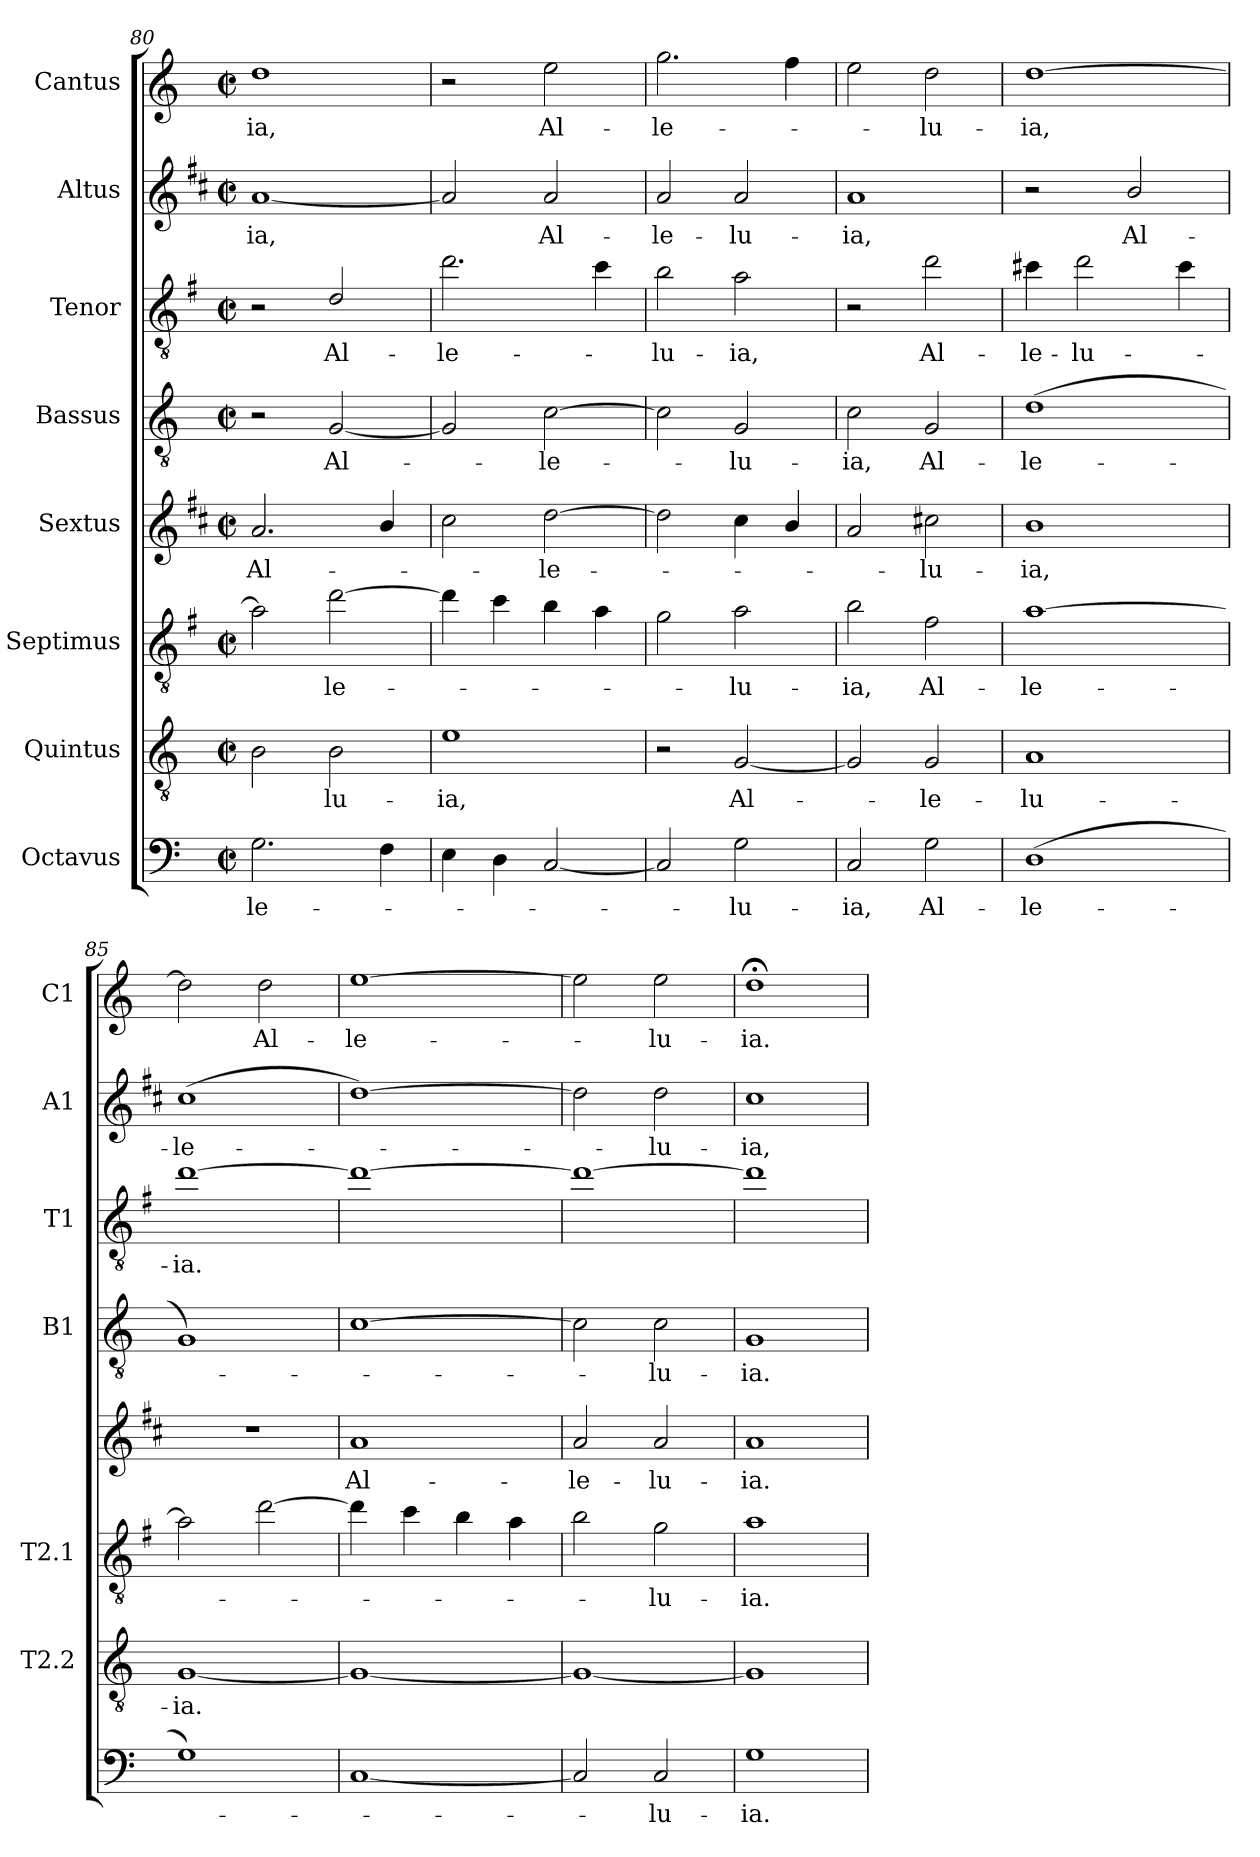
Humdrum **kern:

**kern	**text	**kern	**text	**kern	**text	**kern	**text	**kern	**text	**kern	**text	**kern	**text	**kern	**text
*part8	*part8	*part7	*part7	*part6	*part6	*part5	*part5	*part4	*part4	*part3	*part3	*part2	*part2	*part1	*part1
*staff8	*staff8	*staff7	*staff7	*staff6	*staff6	*staff5	*staff5	*staff4	*staff4	*staff3	*staff3	*staff2	*staff2	*staff1	*staff1
*I"Octavus	*	*I"Quintus	*	*I"Septimus	*	*I"Sextus	*	*I"Bassus	*	*I"Tenor	*	*I"Altus	*	*I"Cantus	*
*	*	*I'T2.2	*	*I'T2.1	*	*	*	*I'B1	*	*I'T1	*	*I'A1	*	*I'C1	*
*clefF4	*	*clefGv2	*	*clefGv2	*	*clefG2	*	*clefGv2	*	*clefGv2	*	*clefG2	*	*clefG2	*
*	*	*	*	*ITrd4c7	*	*ITrd1c2	*	*	*	*ITrd4c7	*	*ITrd1c2	*	*	*
*k[]	*	*k[]	*	*k[]	*	*k[]	*	*k[]	*	*k[]	*	*k[]	*	*k[]	*
*C:	*	*C:	*	*C:	*	*C:	*	*C:	*	*C:	*	*C:	*	*C:	*
*M2/2	*	*M2/2	*	*M2/2	*	*M2/2	*	*M2/2	*	*M2/2	*	*M2/2	*	*M2/2	*
*met(c|)	*	*met(c|)	*	*met(c|)	*	*met(c|)	*	*met(c|)	*	*met(c|)	*	*met(c|)	*	*met(c|)	*
=80	=80	=80	=80	=80	=80	=80	=80	=80	=80	=80	=80	=80	=80	=80	=80
!	!LO:LY:b	!	!	!	!	!	!LO:LY:b	!	!	!	!	!	!LO:LY:b	!	!LO:LY:b
2.G\	-le-	2B\	.	2d\]	.	2.g/	Al-	2r	.	2r	.	[1g	-ia,	1dd	-ia,
!	!	!	!LO:LY:b	!	!LO:LY:b	!	!	!	!LO:LY:b	!	!LO:LY:b	!	!	!	!
.	.	2B\	-lu-	[2g\	-le-	.	.	[2G/	Al-	2G/	Al-	.	.	.	.
4F\	.	.	.	.	.	4a/	.	.	.	.	.	.	.	.	.
=81	=81	=81	=81	=81	=81	=81	=81	=81	=81	=81	=81	=81	=81	=81	=81
!	!	!	!LO:LY:b	!	!	!	!	!	!	!	!LO:LY:b	!	!	!	!
4E\	.	1e	-ia,	4g\]	.	2b\	.	2G/]	.	2.g\	-le-	2g/]	.	2r	.
4D\	.	.	.	4f\	.	.	.	.	.	.	.	.	.	.	.
!	!	!	!	!	!	!	!LO:LY:b	!	!LO:LY:b	!	!	!	!LO:LY:b	!	!LO:LY:b
[2C/	.	.	.	4e\	.	[2cc\	-le-	[2c\	-le-	.	.	2g/	Al-	2ee\	Al-
.	.	.	.	4d\	.	.	.	.	.	4f\	.	.	.	.	.
=82	=82	=82	=82	=82	=82	=82	=82	=82	=82	=82	=82	=82	=82	=82	=82
!	!	!	!	!	!	!	!	!	!	!	!LO:LY:b	!	!LO:LY:b	!	!LO:LY:b
2C/]	.	2r	.	2c\	.	2cc\]	.	2c\]	.	2e\	-lu-	2g/	-le-	2.gg\	-le-
!	!LO:LY:b	!	!LO:LY:b	!	!LO:LY:b	!	!	!	!LO:LY:b	!	!LO:LY:b	!	!LO:LY:b	!	!
2G\	-lu-	[2G/	Al-	2d\	-lu-	4b\	.	2G/	-lu-	2d\	-ia,	2g/	-lu-	.	.
.	.	.	.	.	.	4a/	.	.	.	.	.	.	.	4ff\	.
=83	=83	=83	=83	=83	=83	=83	=83	=83	=83	=83	=83	=83	=83	=83	=83
!	!LO:LY:b	!	!	!	!LO:LY:b	!	!	!	!LO:LY:b	!	!	!	!LO:LY:b	!	!
2C/	-ia,	2G/]	.	2e\	-ia,	2g/	.	2c\	-ia,	2r	.	1g	-ia,	2ee\	.
!	!LO:LY:b	!	!LO:LY:b	!	!LO:LY:b	!	!LO:LY:b	!	!LO:LY:b	!	!LO:LY:b	!	!	!	!LO:LY:b
2G\	Al-	2G/	-le-	2B\	Al-	2bni\	-lu-	2G/	Al-	2g\	Al-	.	.	2dd\	-lu-
!!LO:PB:g=z
=84	=84	=84	=84	=84	=84	=84	=84	=84	=84	=84	=84	=84	=84	=84	=84
!	!LO:LY:b	!	!LO:LY:b	!	!LO:LY:b	!	!LO:LY:b	!	!LO:LY:b	!	!LO:LY:b	!	!	!	!LO:LY:b
(>1D	-le-	1A	-lu-	[1d	-le-	1a	-ia,	(>1d	-le-	4f#X\	-le-	2r	.	[1dd	-ia,
!	!	!	!	!	!	!	!	!	!	!	!LO:LY:b	!	!	!	!
.	.	.	.	.	.	.	.	.	.	2g\	-lu-	.	.	.	.
!	!	!	!	!	!	!	!	!	!	!	!	!	!LO:LY:b	!	!
.	.	.	.	.	.	.	.	.	.	.	.	2a/	Al-	.	.
.	.	.	.	.	.	.	.	.	.	4f#\	.	.	.	.	.
=85	=85	=85	=85	=85	=85	=85	=85	=85	=85	=85	=85	=85	=85	=85	=85
!	!	!	!LO:LY:b	!	!	!	!	!	!	!	!LO:LY:b	!	!LO:LY:b	!	!
1G)	.	[1G	-ia.	2d\]	.	1r	.	1G)	.	[1g	-ia.	(>1b	-le-	2dd\]	.
!	!	!	!	!	!	!	!	!	!	!	!	!	!	!	!LO:LY:b
.	.	.	.	[2g\	.	.	.	.	.	.	.	.	.	2dd\	Al-
=86	=86	=86	=86	=86	=86	=86	=86	=86	=86	=86	=86	=86	=86	=86	=86
!	!	!	!	!	!	!	!LO:LY:b	!	!	!	!	!	!	!	!LO:LY:b
[1C	.	1G_	.	4g\]	.	1g	Al-	[1c	.	1g_	.	[1cc)	.	[1ee	-le-
.	.	.	.	4f\	.	.	.	.	.	.	.	.	.	.	.
.	.	.	.	4e\	.	.	.	.	.	.	.	.	.	.	.
.	.	.	.	4d\	.	.	.	.	.	.	.	.	.	.	.
=87	=87	=87	=87	=87	=87	=87	=87	=87	=87	=87	=87	=87	=87	=87	=87
!	!	!	!	!	!	!	!LO:LY:b	!	!	!	!	!	!	!	!
2C/]	.	1G_	.	2e\	.	2g/	-le-	2c\]	.	1g_	.	2cc\]	.	2ee\]	.
!	!LO:LY:b	!	!	!	!LO:LY:b	!	!LO:LY:b	!	!LO:LY:b	!	!	!	!LO:LY:b	!	!LO:LY:b
2C/	-lu-	.	.	2c\	-lu-	2g/	-lu-	2c\	-lu-	.	.	2cc\	-lu-	2ee\	-lu-
=88	=88	=88	=88	=88	=88	=88	=88	=88	=88	=88	=88	=88	=88	=88	=88
!	!LO:LY:b	!	!	!	!LO:LY:b	!	!LO:LY:b	!	!LO:LY:b	!	!	!	!LO:LY:b	!	!LO:LY:b
1G	-ia.	1G]	.	1d	-ia.	1g	-ia.	1G	-ia.	1g]	.	1b	-ia,	1dd;<	-ia.
=	=	=	=	=	=	=	=	=	=	=	=	=	=	=	=
*-	*-	*-	*-	*-	*-	*-	*-	*-	*-	*-	*-	*-	*-	*-	*-
